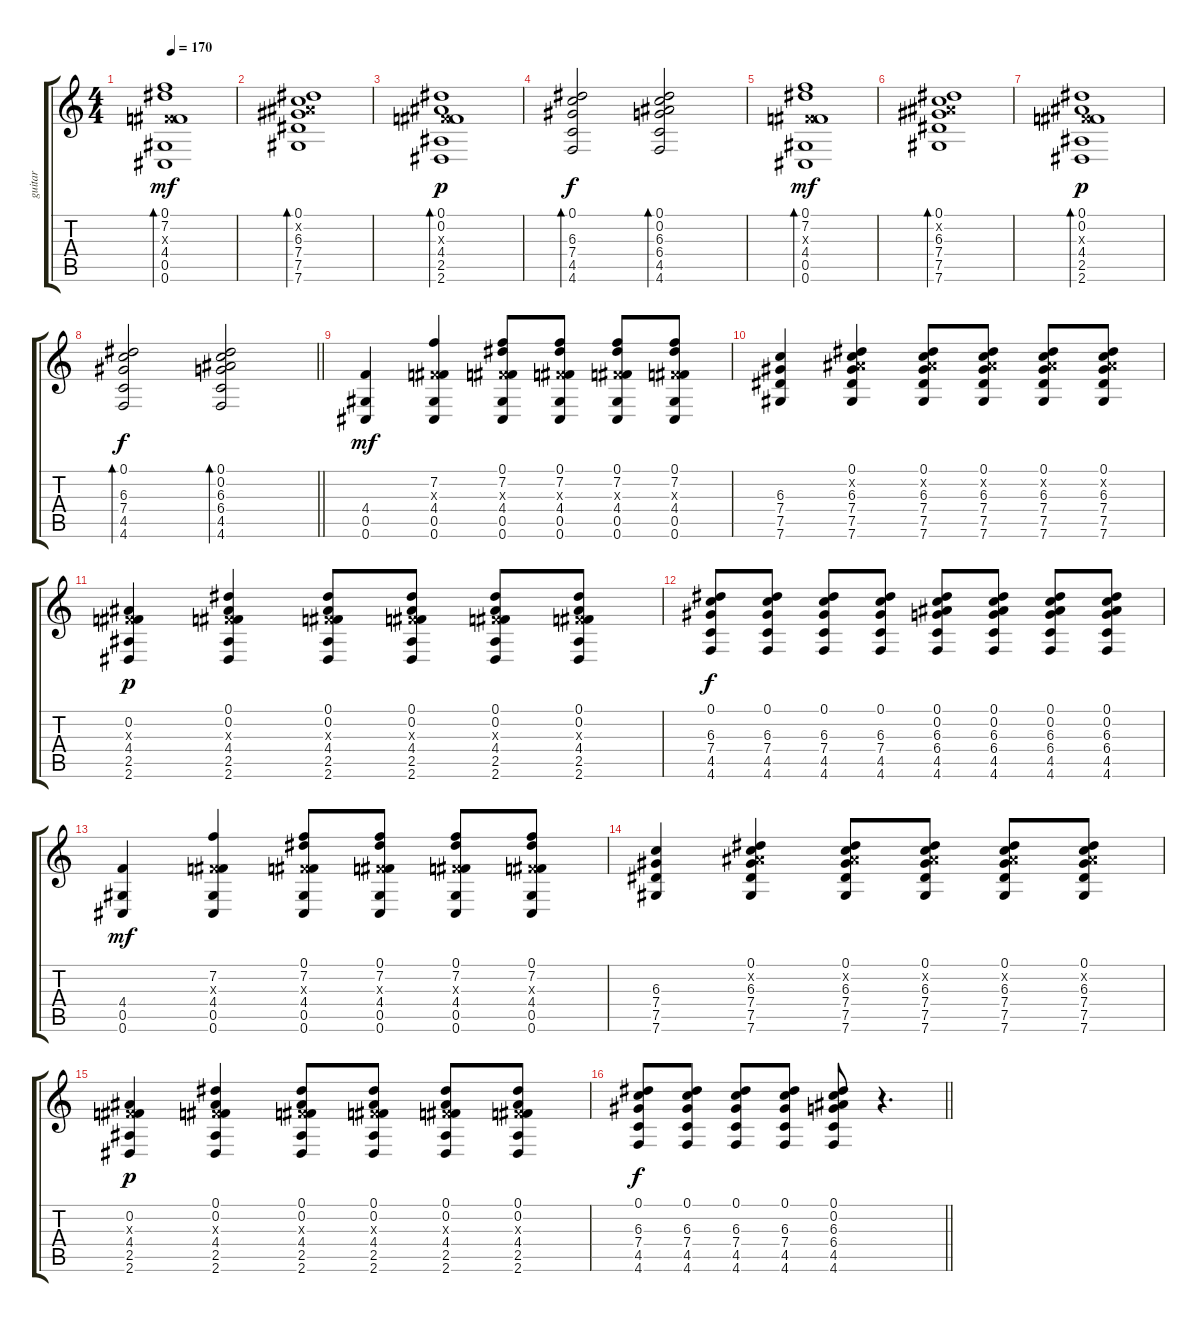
\track ("guitar" "guitar") {instrument acousticguitarsteel}
\staff {score tabs}
\tuning (Eb4 Bb3 Gb3 Db3 Ab2 Db2) {hide}
\ts (4 4)
\section ("" "")
\tempo 170
\clef g2
\ks c
(0.1 7.2 0.3{x} 4.4 0.5 0.6).1{bd 240 dy mf} |
(0.1 0.2{x} 6.3 7.4 7.5 7.6).1{bd 240} |
(0.1 0.2 0.3{x} 4.4 2.5 2.6).1{bd 240 dy p} |
(0.1 6.3 7.4 4.5 4.6).2{bd 240 dy f} (0.1 0.2 6.3 6.4 4.5 4.6).2{bd 240} |
(0.1 7.2 0.3{x} 4.4 0.5 0.6).1{bd 240 dy mf} |
(0.1 0.2{x} 6.3 7.4 7.5 7.6).1{bd 240} |
(0.1 0.2 0.3{x} 4.4 2.5 2.6).1{bd 240 dy p} |
\barLineRight lightlight
(0.1 6.3 7.4 4.5 4.6).2{bd 240 dy f} (0.1 0.2 6.3 6.4 4.5 4.6).2{bd 240} |
\section ("" "")
(4.4 0.5 0.6).4{dy mf} (7.2 0.3{x} 4.4 0.5 0.6).4 (0.1 7.2 0.3{x} 4.4 0.5 0.6).8 (0.1 7.2 0.3{x} 4.4 0.5 0.6).8 (0.1 7.2 0.3{x} 4.4 0.5 0.6).8 (0.1 7.2 0.3{x} 4.4 0.5 0.6).8 |
(6.3 7.4 7.5 7.6).4 (0.1 0.2{x} 6.3 7.4 7.5 7.6).4 (0.1 0.2{x} 6.3 7.4 7.5 7.6).8 (0.1 0.2{x} 6.3 7.4 7.5 7.6).8 (0.1 0.2{x} 6.3 7.4 7.5 7.6).8 (0.1 0.2{x} 6.3 7.4 7.5 7.6).8 |
(0.2 0.3{x} 4.4 2.5 2.6).4{dy p} (0.1 0.2 0.3{x} 4.4 2.5 2.6).4 (0.1 0.2 0.3{x} 4.4 2.5 2.6).8 (0.1 0.2 0.3{x} 4.4 2.5 2.6).8 (0.1 0.2 0.3{x} 4.4 2.5 2.6).8 (0.1 0.2 0.3{x} 4.4 2.5 2.6).8 |
(0.1 6.3 7.4 4.5 4.6).8{dy f} (0.1 6.3 7.4 4.5 4.6).8 (0.1 6.3 7.4 4.5 4.6).8 (0.1 6.3 7.4 4.5 4.6).8 (0.1 0.2 6.3 6.4 4.5 4.6).8 (0.1 0.2 6.3 6.4 4.5 4.6).8 (0.1 0.2 6.3 6.4 4.5 4.6).8 (0.1 0.2 6.3 6.4 4.5 4.6).8 |
(4.4 0.5 0.6).4{dy mf} (7.2 0.3{x} 4.4 0.5 0.6).4 (0.1 7.2 0.3{x} 4.4 0.5 0.6).8 (0.1 7.2 0.3{x} 4.4 0.5 0.6).8 (0.1 7.2 0.3{x} 4.4 0.5 0.6).8 (0.1 7.2 0.3{x} 4.4 0.5 0.6).8 |
(6.3 7.4 7.5 7.6).4 (0.1 0.2{x} 6.3 7.4 7.5 7.6).4 (0.1 0.2{x} 6.3 7.4 7.5 7.6).8 (0.1 0.2{x} 6.3 7.4 7.5 7.6).8 (0.1 0.2{x} 6.3 7.4 7.5 7.6).8 (0.1 0.2{x} 6.3 7.4 7.5 7.6).8 |
(0.2 0.3{x} 4.4 2.5 2.6).4{dy p} (0.1 0.2 0.3{x} 4.4 2.5 2.6).4 (0.1 0.2 0.3{x} 4.4 2.5 2.6).8 (0.1 0.2 0.3{x} 4.4 2.5 2.6).8 (0.1 0.2 0.3{x} 4.4 2.5 2.6).8 (0.1 0.2 0.3{x} 4.4 2.5 2.6).8 |
\barLineRight lightlight
(0.1 6.3 7.4 4.5 4.6).8{dy f} (0.1 6.3 7.4 4.5 4.6).8 (0.1 6.3 7.4 4.5 4.6).8 (0.1 6.3 7.4 4.5 4.6).8 (0.1 0.2 6.3 6.4 4.5 4.6).8 r.4{d}
